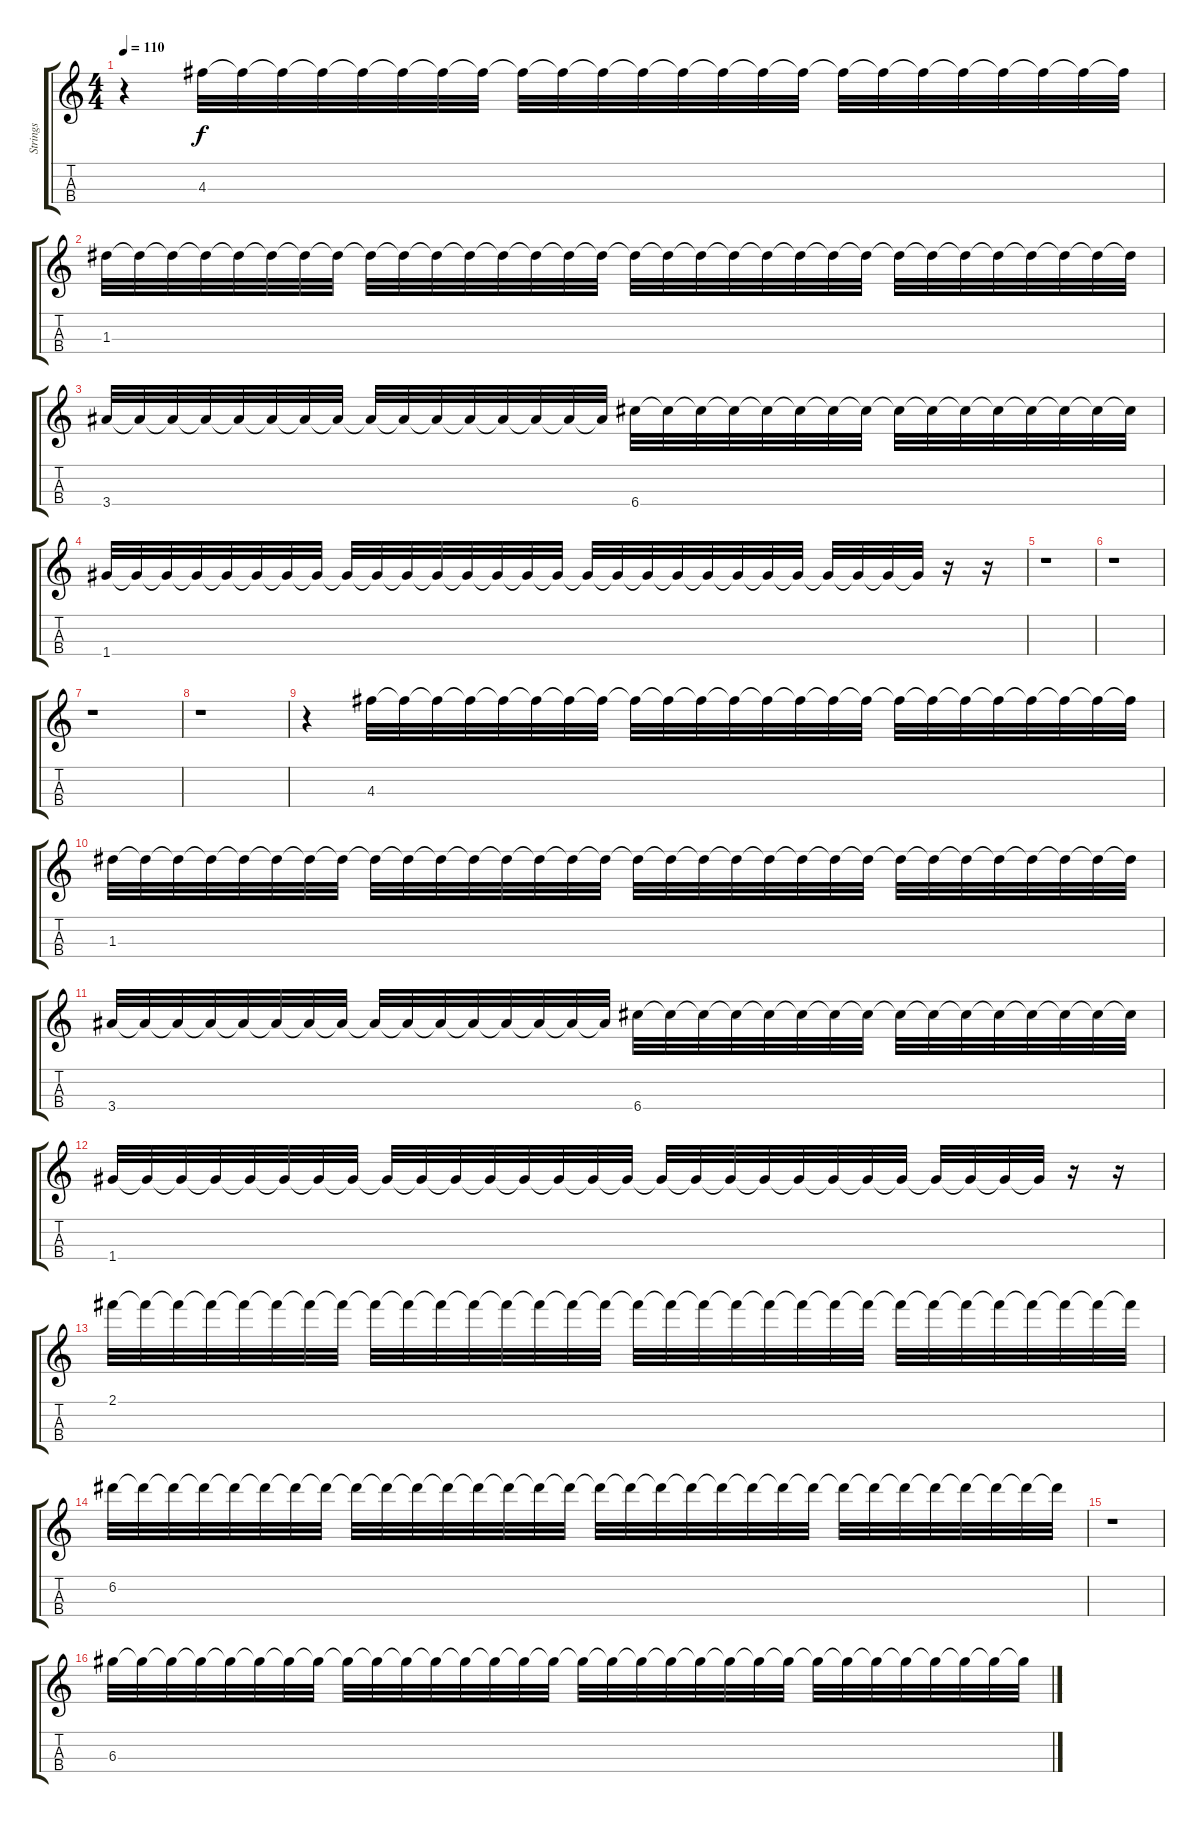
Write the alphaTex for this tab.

\track ("Strings" "Strings") {instrument electricbassfinger}
\staff {score tabs}
\tuning (E5 A4 D4 G3) {hide}
\ts (4 4)
\tempo 110
\clef g2
\ks c
r.4{dy f} 4.3.32 4.3{t}.32 4.3{t}.32 4.3{t}.32 4.3{t}.32 4.3{t}.32 4.3{t}.32 4.3{t}.32 4.3{t}.32 4.3{t}.32 4.3{t}.32 4.3{t}.32 4.3{t}.32 4.3{t}.32 4.3{t}.32 4.3{t}.32 4.3{t}.32 4.3{t}.32 4.3{t}.32 4.3{t}.32 4.3{t}.32 4.3{t}.32 4.3{t}.32 4.3{t}.32 |
1.3.32 1.3{t}.32 1.3{t}.32 1.3{t}.32 1.3{t}.32 1.3{t}.32 1.3{t}.32 1.3{t}.32 1.3{t}.32 1.3{t}.32 1.3{t}.32 1.3{t}.32 1.3{t}.32 1.3{t}.32 1.3{t}.32 1.3{t}.32 1.3{t}.32 1.3{t}.32 1.3{t}.32 1.3{t}.32 1.3{t}.32 1.3{t}.32 1.3{t}.32 1.3{t}.32 1.3{t}.32 1.3{t}.32 1.3{t}.32 1.3{t}.32 1.3{t}.32 1.3{t}.32 1.3{t}.32 1.3{t}.32 |
3.4.32 3.4{t}.32 3.4{t}.32 3.4{t}.32 3.4{t}.32 3.4{t}.32 3.4{t}.32 3.4{t}.32 3.4{t}.32 3.4{t}.32 3.4{t}.32 3.4{t}.32 3.4{t}.32 3.4{t}.32 3.4{t}.32 3.4{t}.32 6.4.32 6.4{t}.32 6.4{t}.32 6.4{t}.32 6.4{t}.32 6.4{t}.32 6.4{t}.32 6.4{t}.32 6.4{t}.32 6.4{t}.32 6.4{t}.32 6.4{t}.32 6.4{t}.32 6.4{t}.32 6.4{t}.32 6.4{t}.32 |
1.4.32 1.4{t}.32 1.4{t}.32 1.4{t}.32 1.4{t}.32 1.4{t}.32 1.4{t}.32 1.4{t}.32 1.4{t}.32 1.4{t}.32 1.4{t}.32 1.4{t}.32 1.4{t}.32 1.4{t}.32 1.4{t}.32 1.4{t}.32 1.4{t}.32 1.4{t}.32 1.4{t}.32 1.4{t}.32 1.4{t}.32 1.4{t}.32 1.4{t}.32 1.4{t}.32 1.4{t}.32 1.4{t}.32 1.4{t}.32 1.4{t}.32 r.16 r.16 |
r.1 |
r.1 |
r.1 |
r.1 |
r.4 4.3.32 4.3{t}.32 4.3{t}.32 4.3{t}.32 4.3{t}.32 4.3{t}.32 4.3{t}.32 4.3{t}.32 4.3{t}.32 4.3{t}.32 4.3{t}.32 4.3{t}.32 4.3{t}.32 4.3{t}.32 4.3{t}.32 4.3{t}.32 4.3{t}.32 4.3{t}.32 4.3{t}.32 4.3{t}.32 4.3{t}.32 4.3{t}.32 4.3{t}.32 4.3{t}.32 |
1.3.32 1.3{t}.32 1.3{t}.32 1.3{t}.32 1.3{t}.32 1.3{t}.32 1.3{t}.32 1.3{t}.32 1.3{t}.32 1.3{t}.32 1.3{t}.32 1.3{t}.32 1.3{t}.32 1.3{t}.32 1.3{t}.32 1.3{t}.32 1.3{t}.32 1.3{t}.32 1.3{t}.32 1.3{t}.32 1.3{t}.32 1.3{t}.32 1.3{t}.32 1.3{t}.32 1.3{t}.32 1.3{t}.32 1.3{t}.32 1.3{t}.32 1.3{t}.32 1.3{t}.32 1.3{t}.32 1.3{t}.32 |
3.4.32 3.4{t}.32 3.4{t}.32 3.4{t}.32 3.4{t}.32 3.4{t}.32 3.4{t}.32 3.4{t}.32 3.4{t}.32 3.4{t}.32 3.4{t}.32 3.4{t}.32 3.4{t}.32 3.4{t}.32 3.4{t}.32 3.4{t}.32 6.4.32 6.4{t}.32 6.4{t}.32 6.4{t}.32 6.4{t}.32 6.4{t}.32 6.4{t}.32 6.4{t}.32 6.4{t}.32 6.4{t}.32 6.4{t}.32 6.4{t}.32 6.4{t}.32 6.4{t}.32 6.4{t}.32 6.4{t}.32 |
1.4.32 1.4{t}.32 1.4{t}.32 1.4{t}.32 1.4{t}.32 1.4{t}.32 1.4{t}.32 1.4{t}.32 1.4{t}.32 1.4{t}.32 1.4{t}.32 1.4{t}.32 1.4{t}.32 1.4{t}.32 1.4{t}.32 1.4{t}.32 1.4{t}.32 1.4{t}.32 1.4{t}.32 1.4{t}.32 1.4{t}.32 1.4{t}.32 1.4{t}.32 1.4{t}.32 1.4{t}.32 1.4{t}.32 1.4{t}.32 1.4{t}.32 r.16 r.16 |
2.1.32 2.1{t}.32 2.1{t}.32 2.1{t}.32 2.1{t}.32 2.1{t}.32 2.1{t}.32 2.1{t}.32 2.1{t}.32 2.1{t}.32 2.1{t}.32 2.1{t}.32 2.1{t}.32 2.1{t}.32 2.1{t}.32 2.1{t}.32 2.1{t}.32 2.1{t}.32 2.1{t}.32 2.1{t}.32 2.1{t}.32 2.1{t}.32 2.1{t}.32 2.1{t}.32 2.1{t}.32 2.1{t}.32 2.1{t}.32 2.1{t}.32 2.1{t}.32 2.1{t}.32 2.1{t}.32 2.1{t}.32 |
6.2.32 6.2{t}.32 6.2{t}.32 6.2{t}.32 6.2{t}.32 6.2{t}.32 6.2{t}.32 6.2{t}.32 6.2{t}.32 6.2{t}.32 6.2{t}.32 6.2{t}.32 6.2{t}.32 6.2{t}.32 6.2{t}.32 6.2{t}.32 6.2{t}.32 6.2{t}.32 6.2{t}.32 6.2{t}.32 6.2{t}.32 6.2{t}.32 6.2{t}.32 6.2{t}.32 6.2{t}.32 6.2{t}.32 6.2{t}.32 6.2{t}.32 6.2{t}.32 6.2{t}.32 6.2{t}.32 6.2{t}.32 |
r.1 |
6.3.32 6.3{t}.32 6.3{t}.32 6.3{t}.32 6.3{t}.32 6.3{t}.32 6.3{t}.32 6.3{t}.32 6.3{t}.32 6.3{t}.32 6.3{t}.32 6.3{t}.32 6.3{t}.32 6.3{t}.32 6.3{t}.32 6.3{t}.32 6.3{t}.32 6.3{t}.32 6.3{t}.32 6.3{t}.32 6.3{t}.32 6.3{t}.32 6.3{t}.32 6.3{t}.32 6.3{t}.32 6.3{t}.32 6.3{t}.32 6.3{t}.32 6.3{t}.32 6.3{t}.32 6.3{t}.32 6.3{t}.32
